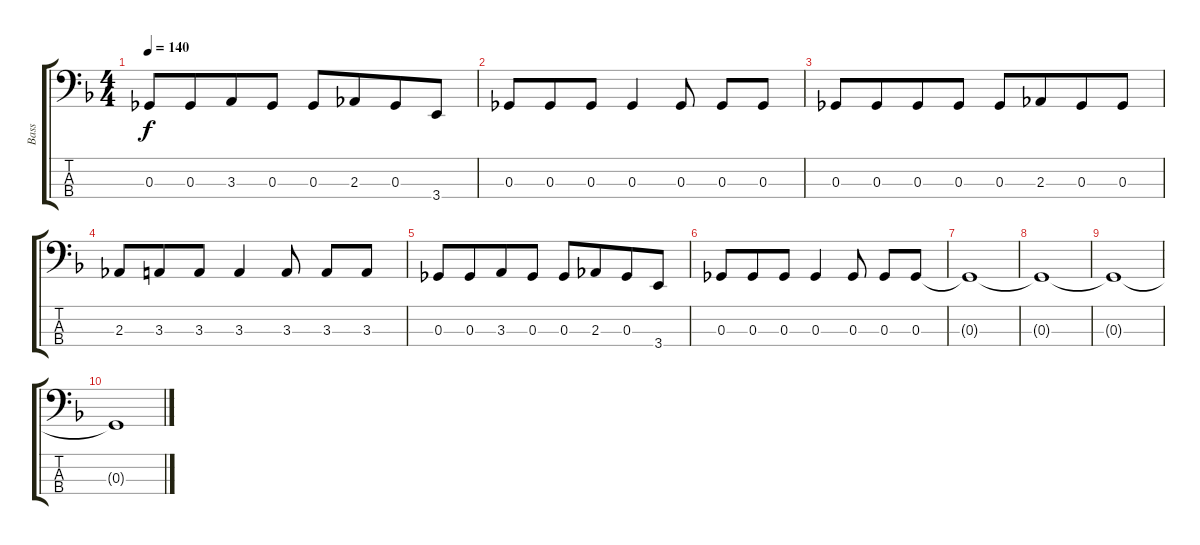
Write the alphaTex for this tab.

\track ("Bass" "Bass") {instrument electricbassfinger}
\staff {score tabs}
\tuning (E2 B1 Gb1 Db1) {hide}
\ts (4 4)
\tempo 140
\clef f4
\ks f
0.3.8{dy f} 0.3.8{beam merge} 3.3.8 0.3.8 0.3.8 2.3.8{beam merge} 0.3.8 3.4.8 |
0.3.8 0.3.8{beam merge} 0.3.8 0.3.4 0.3.8 0.3.8{beam merge} 0.3.8 |
0.3.8 0.3.8{beam merge} 0.3.8 0.3.8 0.3.8 2.3.8{beam merge} 0.3.8 0.3.8 |
2.3.8 3.3.8{beam merge} 3.3.8 3.3.4 3.3.8 3.3.8 3.3.8 |
0.3.8 0.3.8{beam merge} 3.3.8 0.3.8 0.3.8 2.3.8{beam merge} 0.3.8 3.4.8 |
0.3.8 0.3.8{beam merge} 0.3.8 0.3.4 0.3.8 0.3.8{beam merge} 0.3.8 |
0.3{t}.1 |
0.3{t}.1 |
0.3{t}.1 |
0.3{t}.1
